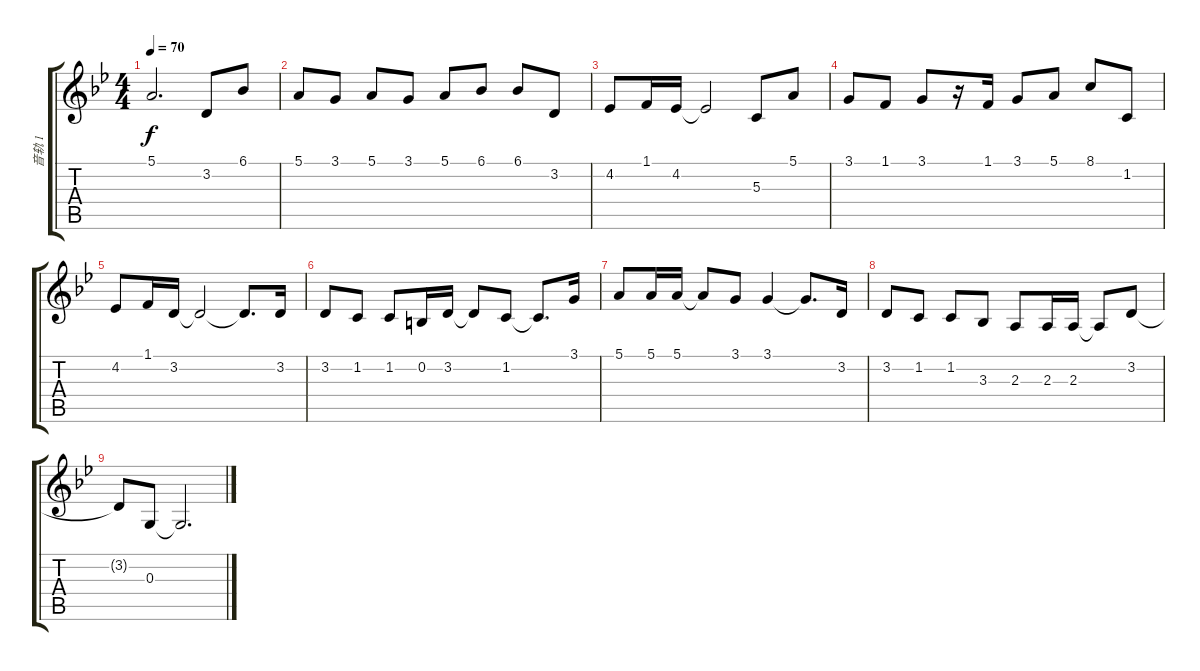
\track ("音轨 1" "音轨 1") {instrument flute}
\staff {score tabs}
\tuning (E4 B3 G3 D3 A2 E2) {hide}
\ts (4 4)
\tempo 70
\clef g2
\ks bb
5.1{t}.2{d dy f} 3.2.8 6.1.8 |
5.1.8 3.1.8 5.1.8 3.1.8 5.1.8 6.1.8 6.1.8 3.2.8 |
4.2.8 1.1.16 4.2.16 4.2{t}.2 5.3.8 5.1.8 |
3.1.8 1.1.8 3.1.8 r.16 1.1.16 3.1.8 5.1.8 8.1.8 1.2.8 |
4.2.8 1.1.16 3.2.16 3.2{t}.2 3.2{t}.8{d} 3.2.16 |
3.2.8 1.2.8 1.2.8 0.2.16 3.2.16 3.2{t}.8 1.2.8 1.2{t}.8{d} 3.1.16 |
5.1.8 5.1.16 5.1.16 5.1{t}.8 3.1.8 3.1.4 3.1{t}.8{d} 3.2.16 |
3.2.8 1.2.8 1.2.8 3.3.8 2.3.8 2.3.16 2.3.16 2.3{t}.8 3.2.8 |
3.2{t}.8 0.3.8 0.3{t}.2{d}
